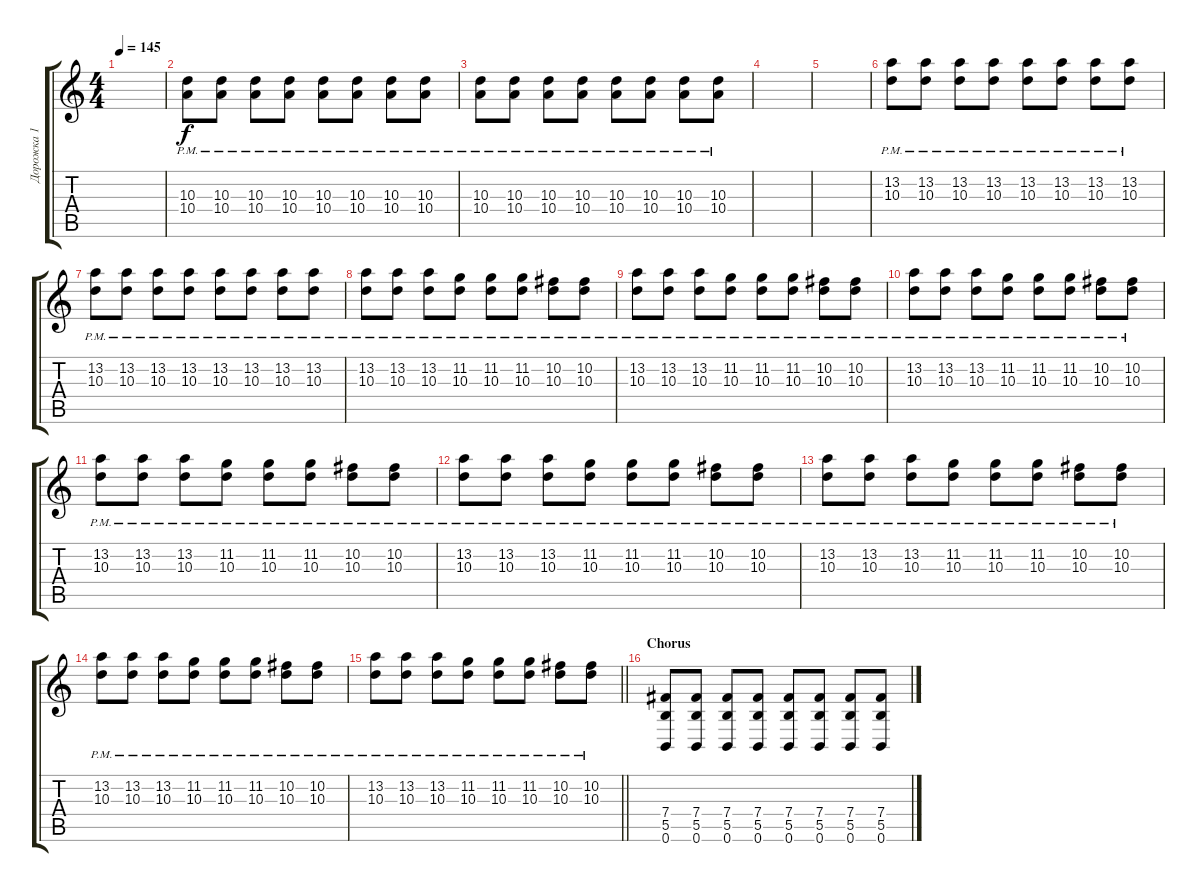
\track ("Дорожка 1" "Дорожка 1") {instrument distortionguitar}
\staff {score tabs}
\tuning (Db4 Ab3 E3 B2 Gb2 B1) {hide}
\ts (4 4)
\tempo 145
\clef g2
\ks c
|
(10.3{pm} 10.4{pm}).8 (10.3{pm} 10.4{pm}).8 (10.3{pm} 10.4{pm}).8 (10.3{pm} 10.4{pm}).8 (10.3{pm} 10.4{pm}).8 (10.3{pm} 10.4{pm}).8 (10.3{pm} 10.4{pm}).8 (10.3{pm} 10.4{pm}).8 |
(10.3{pm} 10.4{pm}).8 (10.3{pm} 10.4{pm}).8 (10.3{pm} 10.4{pm}).8 (10.3{pm} 10.4{pm}).8 (10.3{pm} 10.4{pm}).8 (10.3{pm} 10.4{pm}).8 (10.3{pm} 10.4{pm}).8 (10.3{pm} 10.4{pm}).8 |
|
|
(13.2{pm} 10.3{pm}).8 (13.2{pm} 10.3{pm}).8 (13.2{pm} 10.3{pm}).8 (13.2{pm} 10.3{pm}).8 (13.2{pm} 10.3{pm}).8 (13.2{pm} 10.3{pm}).8 (13.2{pm} 10.3{pm}).8 (13.2{pm} 10.3{pm}).8 |
(13.2{pm} 10.3{pm}).8 (13.2{pm} 10.3{pm}).8 (13.2{pm} 10.3{pm}).8 (13.2{pm} 10.3{pm}).8 (13.2{pm} 10.3{pm}).8 (13.2{pm} 10.3{pm}).8 (13.2{pm} 10.3{pm}).8 (13.2{pm} 10.3{pm}).8 |
(13.2{pm} 10.3{pm}).8 (13.2{pm} 10.3{pm}).8 (13.2{pm} 10.3{pm}).8 (11.2{pm} 10.3{pm}).8 (11.2{pm} 10.3{pm}).8 (11.2{pm} 10.3{pm}).8 (10.2{pm} 10.3{pm}).8 (10.2{pm} 10.3{pm}).8 |
(13.2{pm} 10.3{pm}).8 (13.2{pm} 10.3{pm}).8 (13.2{pm} 10.3{pm}).8 (11.2{pm} 10.3{pm}).8 (11.2{pm} 10.3{pm}).8 (11.2{pm} 10.3{pm}).8 (10.2{pm} 10.3{pm}).8 (10.2{pm} 10.3{pm}).8 |
(13.2{pm} 10.3{pm}).8 (13.2{pm} 10.3{pm}).8 (13.2{pm} 10.3{pm}).8 (11.2{pm} 10.3{pm}).8 (11.2{pm} 10.3{pm}).8 (11.2{pm} 10.3{pm}).8 (10.2{pm} 10.3{pm}).8 (10.2{pm} 10.3{pm}).8 |
(13.2{pm} 10.3{pm}).8 (13.2{pm} 10.3{pm}).8 (13.2{pm} 10.3{pm}).8 (11.2{pm} 10.3{pm}).8 (11.2{pm} 10.3{pm}).8 (11.2{pm} 10.3{pm}).8 (10.2{pm} 10.3{pm}).8 (10.2{pm} 10.3{pm}).8 |
(13.2{pm} 10.3{pm}).8 (13.2{pm} 10.3{pm}).8 (13.2{pm} 10.3{pm}).8 (11.2{pm} 10.3{pm}).8 (11.2{pm} 10.3{pm}).8 (11.2{pm} 10.3{pm}).8 (10.2{pm} 10.3{pm}).8 (10.2{pm} 10.3{pm}).8 |
(13.2{pm} 10.3{pm}).8 (13.2{pm} 10.3{pm}).8 (13.2{pm} 10.3{pm}).8 (11.2{pm} 10.3{pm}).8 (11.2{pm} 10.3{pm}).8 (11.2{pm} 10.3{pm}).8 (10.2{pm} 10.3{pm}).8 (10.2{pm} 10.3{pm}).8 |
(13.2{pm} 10.3{pm}).8 (13.2{pm} 10.3{pm}).8 (13.2{pm} 10.3{pm}).8 (11.2{pm} 10.3{pm}).8 (11.2{pm} 10.3{pm}).8 (11.2{pm} 10.3{pm}).8 (10.2{pm} 10.3{pm}).8 (10.2{pm} 10.3{pm}).8 |
\barLineRight lightlight
(13.2{pm} 10.3{pm}).8 (13.2{pm} 10.3{pm}).8 (13.2{pm} 10.3{pm}).8 (11.2{pm} 10.3{pm}).8 (11.2{pm} 10.3{pm}).8 (11.2{pm} 10.3{pm}).8 (10.2{pm} 10.3{pm}).8 (10.2{pm} 10.3{pm}).8 |
\section ("" "Chorus")
(7.4 5.5 0.6).8{balance 3 instrument distortionguitar} (7.4 5.5 0.6).8 (7.4 5.5 0.6).8 (7.4 5.5 0.6).8 (7.4 5.5 0.6).8 (7.4 5.5 0.6).8 (7.4 5.5 0.6).8 (7.4 5.5 0.6).8
